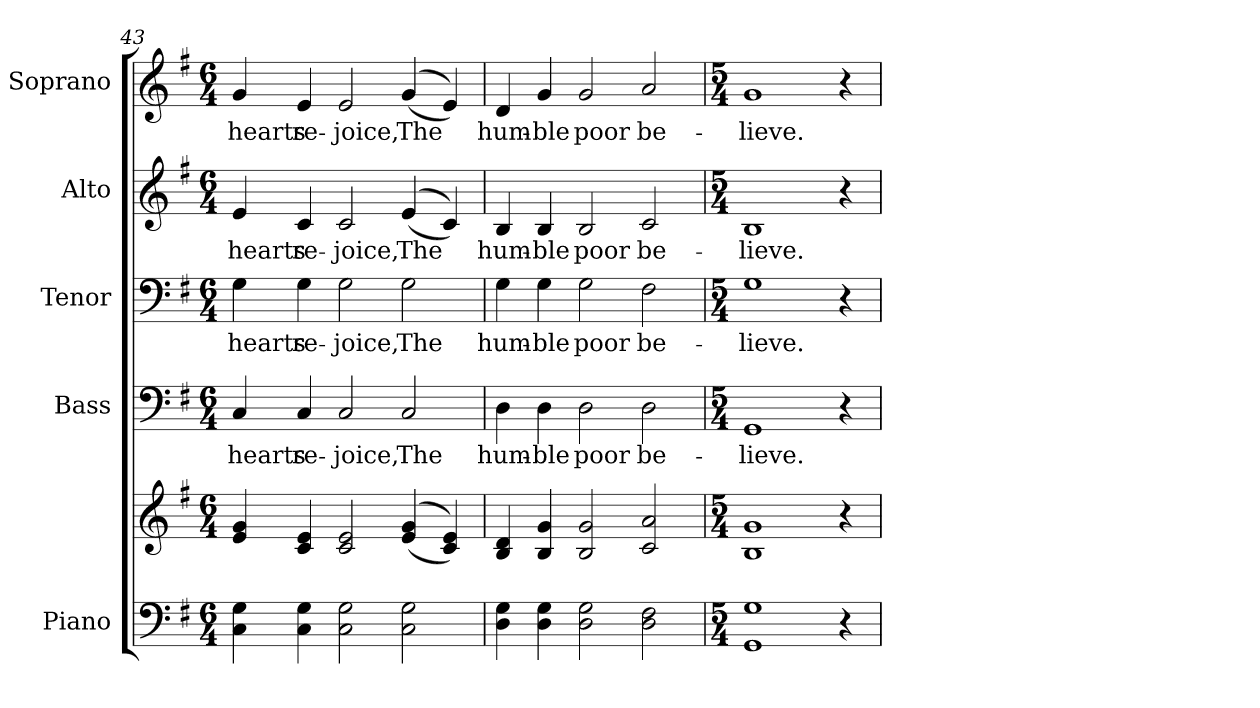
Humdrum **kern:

**kern	**kern	**kern	**text	**kern	**text	**kern	**text	**kern	**text
*part5	*part5	*part4	*part4	*part3	*part3	*part2	*part2	*part1	*part1
*staff6	*staff5	*staff4	*staff4	*staff3	*staff3	*staff2	*staff2	*staff1	*staff1
*I"Piano	*	*I"Bass	*	*I"Tenor	*	*I"Alto	*	*I"Soprano	*
*I'Pno.	*	*I'B.	*	*I'T.	*	*I'A.	*	*I'S.	*
*clefF4	*clefG2	*clefF4	*	*clefF4	*	*clefG2	*	*clefG2	*
*k[f#]	*k[f#]	*k[f#]	*	*k[f#]	*	*k[f#]	*	*k[f#]	*
*G:	*G:	*G:	*	*G:	*	*G:	*	*G:	*
*M6/4	*M6/4	*M6/4	*	*M6/4	*	*M6/4	*	*M6/4	*
=43	=43	=43	=43	=43	=43	=43	=43	=43	=43
!	!	!	!LO:LY:b:color=#000000	!	!	!	!	!	!
!	!	!	!	!	!LO:LY:b:color=#000000	!	!	!	!
!	!	!	!	!	!	!	!LO:LY:b:color=#000000	!	!
!	!	!	!	!	!	!	!	!	!LO:LY:b:color=#000000
4Ci\ 4Gi	4ei/ 4gi	4Ci/	hearts	4Gi\	hearts	4ei/	hearts	4gi/	hearts
!	!	!	!LO:LY:b:color=#000000	!	!	!	!	!	!
!	!	!	!	!	!LO:LY:b:color=#000000	!	!	!	!
!	!	!	!	!	!	!	!LO:LY:b:color=#000000	!	!
!	!	!	!	!	!	!	!	!	!LO:LY:b:color=#000000
4Ci\ 4Gi	4ci/ 4ei	4Ci/	re-	4Gi\	re-	4ci/	re-	4ei/	re-
!	!	!	!LO:LY:b:color=#000000	!	!	!	!	!	!
!	!	!	!	!	!LO:LY:b:color=#000000	!	!	!	!
!	!	!	!	!	!	!	!LO:LY:b:color=#000000	!	!
!	!	!	!	!	!	!	!	!	!LO:LY:b:color=#000000
2Ci\ 2Gi	2ci/ 2ei	2Ci/	-joice,	2Gi\	-joice,	2ci/	-joice,	2ei/	-joice,
!	!	!	!LO:LY:b:color=#000000	!	!	!	!	!	!
!	!	!	!	!	!LO:LY:b:color=#000000	!	!	!	!
!	!	!	!	!	!	!	!LO:LY:b:color=#000000	!	!
!	!	!	!	!	!	!	!	!	!LO:LY:b:color=#000000
2Ci\ 2Gi	((4ei/ 4gi	2Ci/	The	2Gi\	The	((4ei/	The	((4gi/	The
.	4ci/ 4ei))	.	.	.	.	4ci/))	.	4ei/))	.
=44	=44	=44	=44	=44	=44	=44	=44	=44	=44
!	!	!	!LO:LY:b:color=#000000	!	!	!	!	!	!
!	!	!	!	!	!LO:LY:b:color=#000000	!	!	!	!
!	!	!	!	!	!	!	!LO:LY:b:color=#000000	!	!
!	!	!	!	!	!	!	!	!	!LO:LY:b:color=#000000
4Di\ 4Gi	4Bi/ 4di	4Di\	hum-	4Gi\	hum-	4Bi/	hum-	4di/	hum-
!	!	!	!LO:LY:b:color=#000000	!	!	!	!	!	!
!	!	!	!	!	!LO:LY:b:color=#000000	!	!	!	!
!	!	!	!	!	!	!	!LO:LY:b:color=#000000	!	!
!	!	!	!	!	!	!	!	!	!LO:LY:b:color=#000000
4Di\ 4Gi	4Bi/ 4gi	4Di\	-ble	4Gi\	-ble	4Bi/	-ble	4gi/	-ble
!	!	!	!LO:LY:b:color=#000000	!	!	!	!	!	!
!	!	!	!	!	!LO:LY:b:color=#000000	!	!	!	!
!	!	!	!	!	!	!	!LO:LY:b:color=#000000	!	!
!	!	!	!	!	!	!	!	!	!LO:LY:b:color=#000000
2Di\ 2Gi	2Bi/ 2gi	2Di\	poor	2Gi\	poor	2Bi/	poor	2gi/	poor
!	!	!	!LO:LY:b:color=#000000	!	!	!	!	!	!
!	!	!	!	!	!LO:LY:b:color=#000000	!	!	!	!
!	!	!	!	!	!	!	!LO:LY:b:color=#000000	!	!
!	!	!	!	!	!	!	!	!	!LO:LY:b:color=#000000
2Di\ 2F#i	2ci/ 2ai	2Di\	be-	2F#i\	be-	2ci/	be-	2ai/	be-
!!LO:PB:g=z
=45	=45	=45	=45	=45	=45	=45	=45	=45	=45
*M5/4	*M5/4	*M5/4	*	*M5/4	*	*M5/4	*	*M5/4	*
!	!	!	!LO:LY:b:color=#000000	!	!	!	!	!	!
!	!	!	!	!	!LO:LY:b:color=#000000	!	!	!	!
!	!	!	!	!	!	!	!LO:LY:b:color=#000000	!	!
!	!	!	!	!	!	!	!	!	!LO:LY:b:color=#000000
1GGi 1Gi	1Bi 1gi	1GGi	-lieve.	1Gi	-lieve.	1Bi	-lieve.	1gi	-lieve.
4r	4r	4r	.	4r	.	4r	.	4r	.
=	=	=	=	=	=	=	=	=	=
*-	*-	*-	*-	*-	*-	*-	*-	*-	*-
